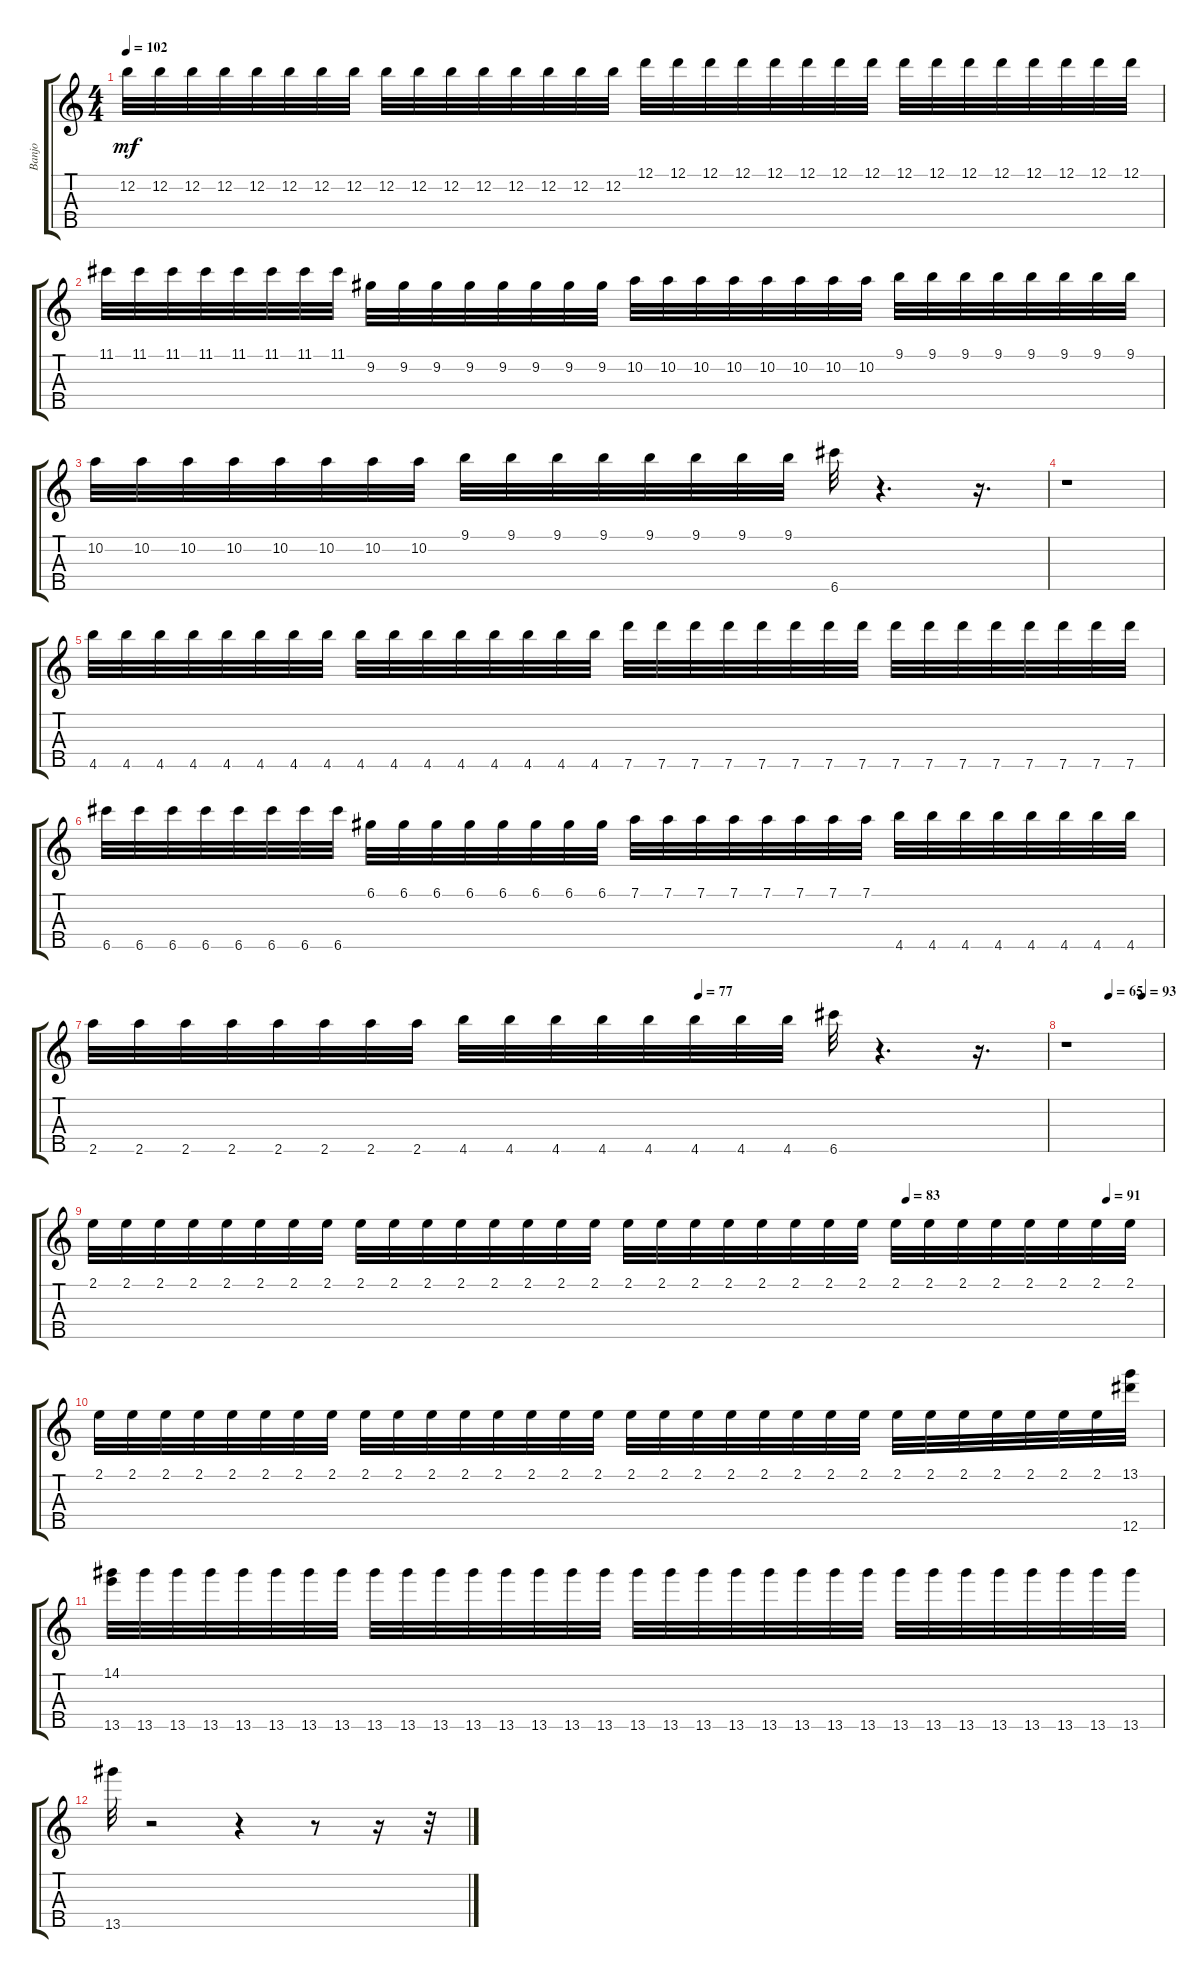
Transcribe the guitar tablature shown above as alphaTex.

\track ("Banjo" "Banjo") {instrument banjo}
\staff {score tabs}
\tuning (D4 B3 G3 D3 G4) {hide}
\displaytranspose 12
\ts (4 4)
\tempo 102
\clef g2
\ks c
12.2.32{dy mf} 12.2.32 12.2.32 12.2.32 12.2.32 12.2.32 12.2.32 12.2.32 12.2.32 12.2.32 12.2.32 12.2.32 12.2.32 12.2.32 12.2.32 12.2.32 12.1.32 12.1.32 12.1.32 12.1.32 12.1.32 12.1.32 12.1.32 12.1.32 12.1.32 12.1.32 12.1.32 12.1.32 12.1.32 12.1.32 12.1.32 12.1.32 |
11.1.32 11.1.32 11.1.32 11.1.32 11.1.32 11.1.32 11.1.32 11.1.32 9.2.32 9.2.32 9.2.32 9.2.32 9.2.32 9.2.32 9.2.32 9.2.32 10.2.32 10.2.32 10.2.32 10.2.32 10.2.32 10.2.32 10.2.32 10.2.32 9.1.32 9.1.32 9.1.32 9.1.32 9.1.32 9.1.32 9.1.32 9.1.32 |
10.2.32 10.2.32 10.2.32 10.2.32 10.2.32 10.2.32 10.2.32 10.2.32 9.1.32 9.1.32 9.1.32 9.1.32 9.1.32 9.1.32 9.1.32 9.1.32 6.5.32 r.4{d} r.16{d} |
r.1 |
4.5.32 4.5.32 4.5.32 4.5.32 4.5.32 4.5.32 4.5.32 4.5.32 4.5.32 4.5.32 4.5.32 4.5.32 4.5.32 4.5.32 4.5.32 4.5.32 7.5.32 7.5.32 7.5.32 7.5.32 7.5.32 7.5.32 7.5.32 7.5.32 7.5.32 7.5.32 7.5.32 7.5.32 7.5.32 7.5.32 7.5.32 7.5.32 |
6.5.32 6.5.32 6.5.32 6.5.32 6.5.32 6.5.32 6.5.32 6.5.32 6.1.32 6.1.32 6.1.32 6.1.32 6.1.32 6.1.32 6.1.32 6.1.32 7.1.32 7.1.32 7.1.32 7.1.32 7.1.32 7.1.32 7.1.32 7.1.32 4.5.32 4.5.32 4.5.32 4.5.32 4.5.32 4.5.32 4.5.32 4.5.32 |
\tempo (77 0.6354166666666666)
2.5.32 2.5.32 2.5.32 2.5.32 2.5.32 2.5.32 2.5.32 2.5.32 4.5.32 4.5.32 4.5.32 4.5.32 4.5.32 4.5.32 4.5.32 4.5.32 6.5.32 r.4{d} r.16{d} |
\tempo (65 0.4479166666666667)
\tempo (93 0.7916666666666666)
r.1 |
\tempo (83 0.7604166666666666)
\tempo (91 0.9479166666666666)
2.1.32 2.1.32 2.1.32 2.1.32 2.1.32 2.1.32 2.1.32 2.1.32 2.1.32 2.1.32 2.1.32 2.1.32 2.1.32 2.1.32 2.1.32 2.1.32 2.1.32 2.1.32 2.1.32 2.1.32 2.1.32 2.1.32 2.1.32 2.1.32 2.1.32 2.1.32 2.1.32 2.1.32 2.1.32 2.1.32 2.1.32 2.1.32 |
2.1.32 2.1.32 2.1.32 2.1.32 2.1.32 2.1.32 2.1.32 2.1.32 2.1.32 2.1.32 2.1.32 2.1.32 2.1.32 2.1.32 2.1.32 2.1.32 2.1.32 2.1.32 2.1.32 2.1.32 2.1.32 2.1.32 2.1.32 2.1.32 2.1.32 2.1.32 2.1.32 2.1.32 2.1.32 2.1.32 2.1.32 (13.1 12.5).32 |
(14.1 13.5).32 13.5.32 13.5.32 13.5.32 13.5.32 13.5.32 13.5.32 13.5.32 13.5.32 13.5.32 13.5.32 13.5.32 13.5.32 13.5.32 13.5.32 13.5.32 13.5.32 13.5.32 13.5.32 13.5.32 13.5.32 13.5.32 13.5.32 13.5.32 13.5.32 13.5.32 13.5.32 13.5.32 13.5.32 13.5.32 13.5.32 13.5.32 |
13.5.32 r.2 r.4 r.8 r.16 r.32
